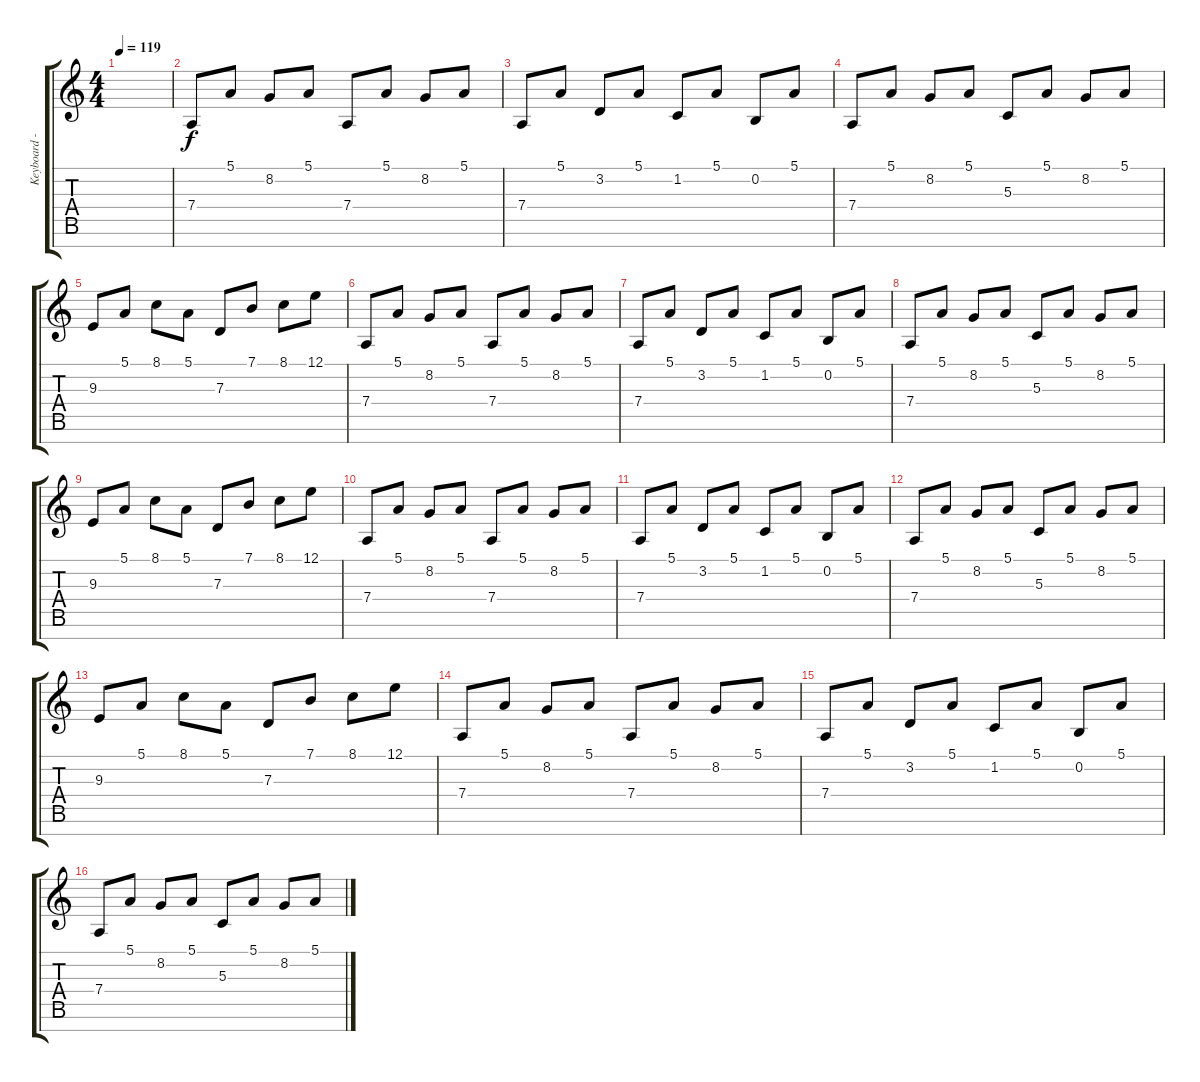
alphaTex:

\track ("Keyboard - Recorded" "Keyboard -") {instrument tubularbells}
\staff {score tabs}
\tuning (E4 B3 G3 D3 A2 E2 B1) {hide}
\ts (4 4)
\tempo 119
\clef g2
\ks c
|
7.4.8 5.1.8 8.2.8 5.1.8 7.4.8 5.1.8 8.2.8 5.1.8 |
7.4.8 5.1.8 3.2.8 5.1.8 1.2.8 5.1.8 0.2.8 5.1.8 |
7.4.8 5.1.8 8.2.8 5.1.8 5.3.8 5.1.8 8.2.8 5.1.8 |
9.3.8 5.1.8 8.1.8 5.1.8 7.3.8 7.1.8 8.1.8 12.1.8 |
7.4.8 5.1.8 8.2.8 5.1.8 7.4.8 5.1.8 8.2.8 5.1.8 |
7.4.8 5.1.8 3.2.8 5.1.8 1.2.8 5.1.8 0.2.8 5.1.8 |
7.4.8 5.1.8 8.2.8 5.1.8 5.3.8 5.1.8 8.2.8 5.1.8 |
9.3.8 5.1.8 8.1.8 5.1.8 7.3.8 7.1.8 8.1.8 12.1.8 |
7.4.8 5.1.8 8.2.8 5.1.8 7.4.8 5.1.8 8.2.8 5.1.8 |
7.4.8 5.1.8 3.2.8 5.1.8 1.2.8 5.1.8 0.2.8 5.1.8 |
7.4.8 5.1.8 8.2.8 5.1.8 5.3.8 5.1.8 8.2.8 5.1.8 |
9.3.8 5.1.8 8.1.8 5.1.8 7.3.8 7.1.8 8.1.8 12.1.8 |
7.4.8 5.1.8 8.2.8 5.1.8 7.4.8 5.1.8 8.2.8 5.1.8 |
7.4.8 5.1.8 3.2.8 5.1.8 1.2.8 5.1.8 0.2.8 5.1.8 |
7.4.8 5.1.8 8.2.8 5.1.8 5.3.8 5.1.8 8.2.8 5.1.8
